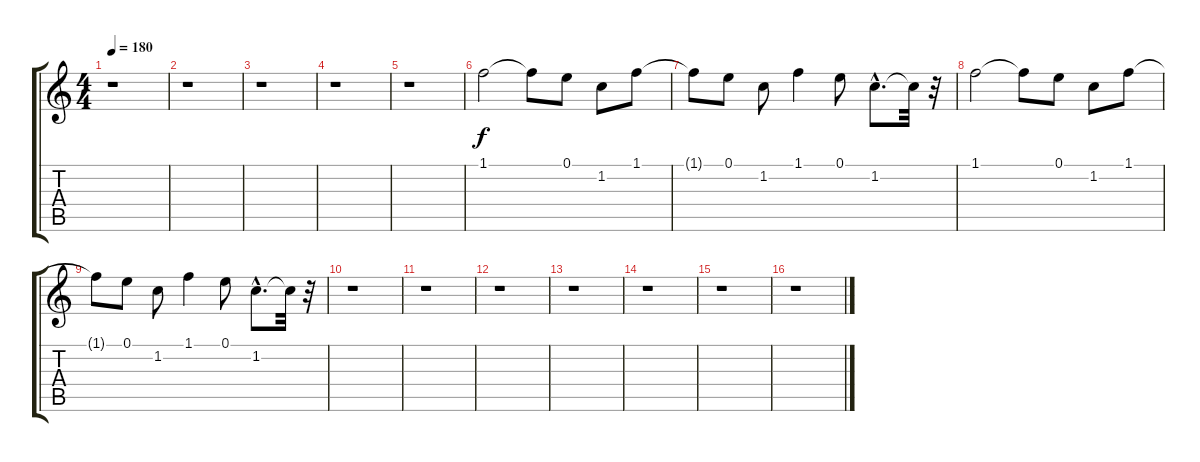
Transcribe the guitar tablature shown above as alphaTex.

\track "" {instrument guitarharmonics}
\staff {score tabs}
\tuning (E4 B3 G3 D3 A2 E2) {hide}
\ts (4 4)
\tempo 180
\clef g2
\ks c
r.1{dy f instrument guitarharmonics} |
r.1 |
r.1 |
r.1 |
r.1 |
1.1.2 1.1{t}.8 0.1.8 1.2.8 1.1.8 |
1.1{t}.8 0.1.8 1.2.8 1.1.4 0.1.8 1.2{hac}.8{d} 1.2{t}.32 r.32 |
1.1.2 1.1{t}.8 0.1.8 1.2.8 1.1.8 |
1.1{t}.8 0.1.8 1.2.8 1.1.4 0.1.8 1.2{hac}.8{d} 1.2{t}.32 r.32 |
r.1 |
r.1 |
r.1 |
r.1 |
r.1 |
r.1 |
r.1
